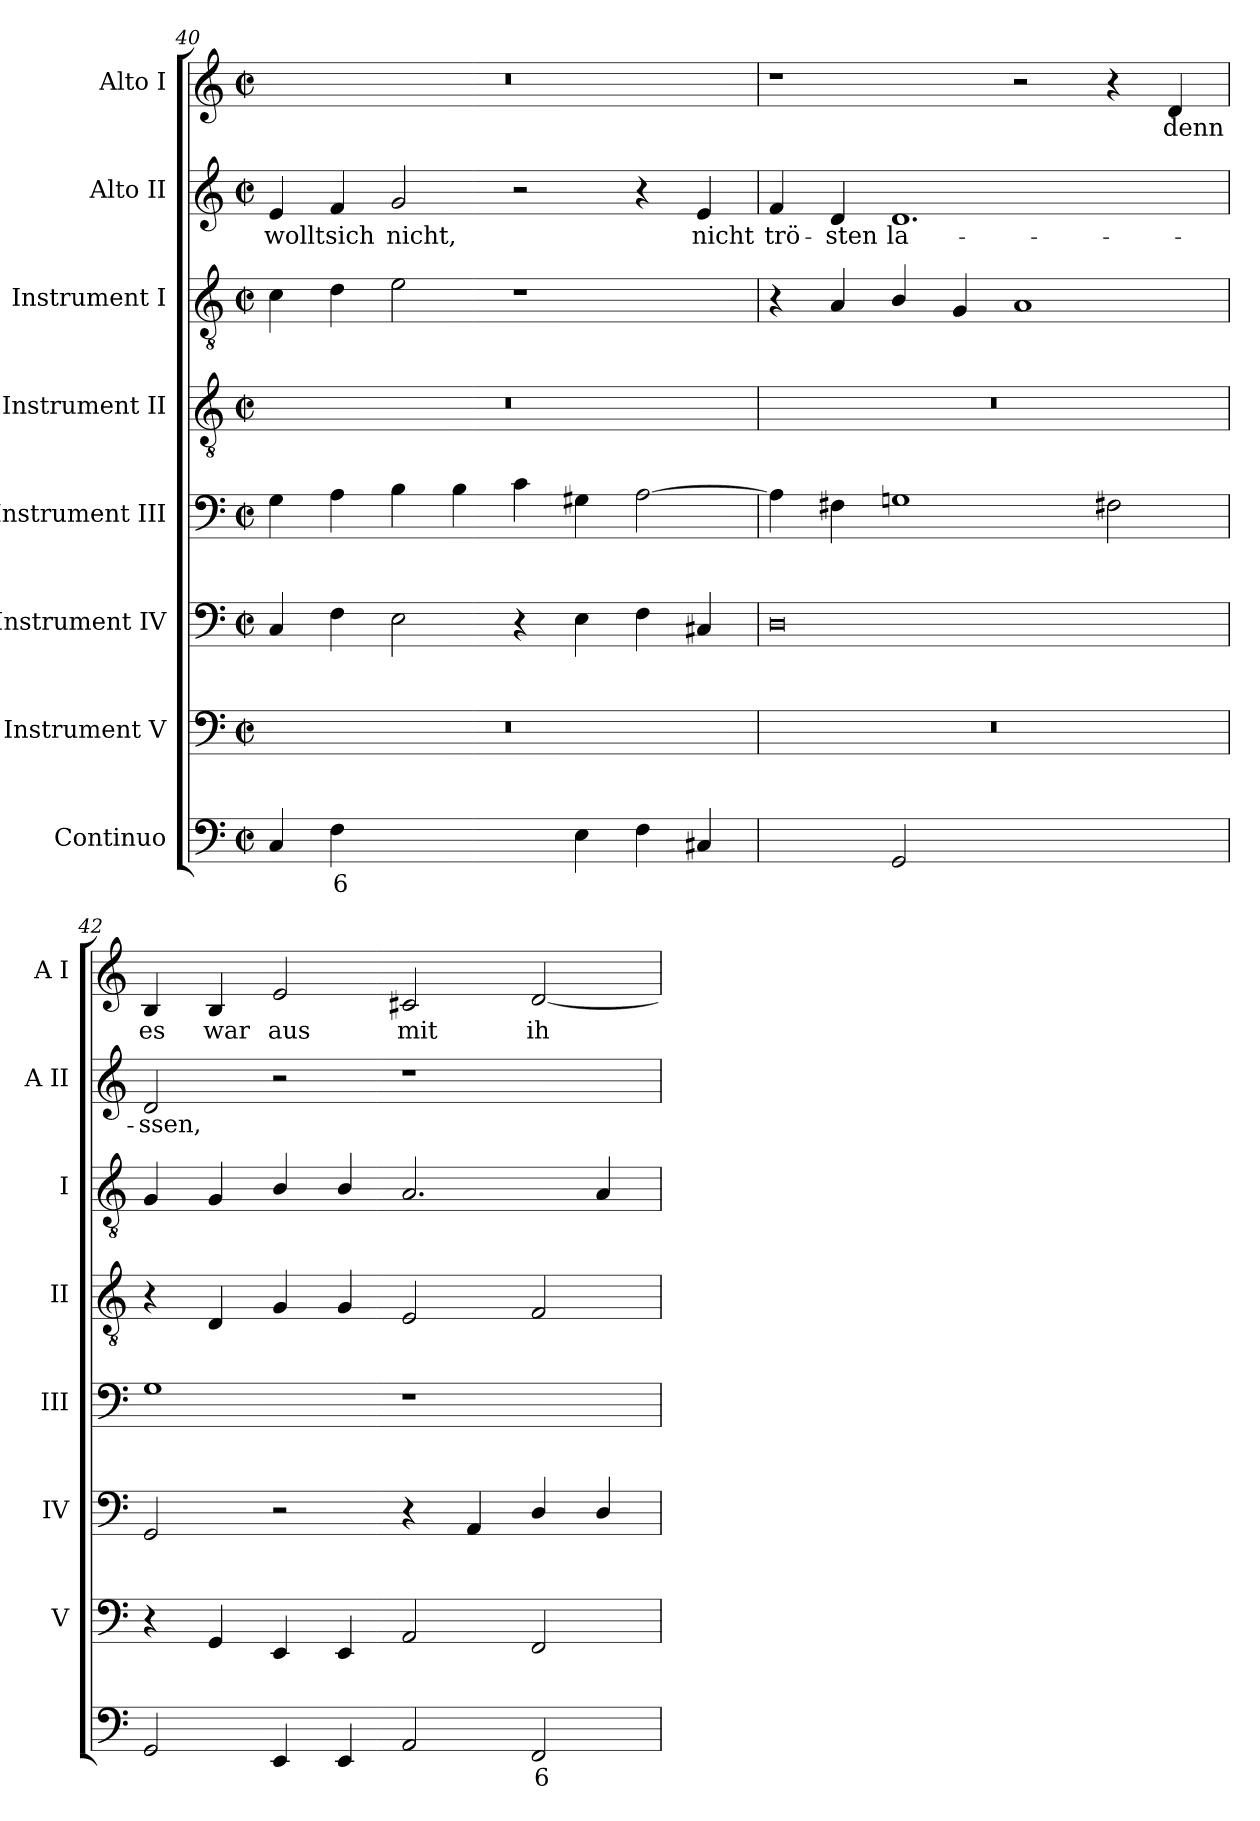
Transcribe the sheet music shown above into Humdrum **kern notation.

**kern	**text	**kern	**kern	**kern	**kern	**kern	**kern	**text	**kern	**text
*part8	*part8	*part7	*part6	*part5	*part4	*part3	*part2	*part2	*part1	*part1
*staff8	*staff8	*staff7	*staff6	*staff5	*staff4	*staff3	*staff2	*staff2	*staff1	*staff1
*I"Continuo	*	*I"Instrument V	*I"Instrument IV	*I"Instrument III	*I"Instrument II	*I"Instrument I	*I"Alto II	*	*I"Alto I	*
*	*	*I'V	*I'IV	*I'III	*I'II	*I'I	*I'A II	*	*I'A I	*
!!LO:LB:g=z
*clefF4	*	*clefF4	*clefF4	*clefF4	*clefGv2	*clefGv2	*clefG2	*	*clefG2	*
*k[]	*	*k[]	*k[]	*k[]	*k[]	*k[]	*k[]	*	*k[]	*
*C:	*	*C:	*C:	*C:	*C:	*C:	*C:	*	*C:	*
*M4/2	*	*M4/2	*M4/2	*M4/2	*M4/2	*M4/2	*M4/2	*	*M4/2	*
*met(c|)	*	*met(c|)	*met(c|)	*met(c|)	*met(c|)	*met(c|)	*met(c|)	*	*met(c|)	*
=40	=40	=40	=40	=40	=40	=40	=40	=40	=40	=40
!	!	!	!	!	!	!	!	!LO:LY:b	!	!
4C	.	0r	4C	4G	0r	4c	4e	wollt	0r	.
!	!LO:LY:b	!	!	!	!	!	!	!LO:LY:b	!	!
4F	6	.	4F	4A	.	4d	4f	sich	.	.
!	!	!	!	!	!	!	!	!LO:LY:b	!	!
[2Eyy	.	.	2E	4B	.	2e	2g	nicht,	.	.
.	.	.	.	4B	.	.	.	.	.	.
!	!LO:LY:b	!	!	!	!	!	!	!	!	!
4Eyy]	6	.	4r	4c	.	1r	2r	.	.	.
4E	.	.	4E	4G#X	.	.	.	.	.	.
4F	.	.	4F	[2A	.	.	4r	.	.	.
!	!	!	!	!	!	!	!	!LO:LY:b	!	!
4C#X	.	.	4C#X	.	.	.	4e	nicht	.	.
=41	=41	=41	=41	=41	=41	=41	=41	=41	=41	=41
!	!	!	!	!	!	!	!	!LO:LY:b	!	!
[4Dyy	.	0r	0D	4A]	0r	4r	4f	trö-	1r	.
!	!	!	!	!	!	!	!	!LO:LY:b	!	!
4Dyy]	.	.	.	4F#X	.	4A	4d	-sten	.	.
!	!	!	!	!	!	!	!	!LO:LY:b	!	!
2GG	.	.	.	1Gn	.	4B/	1.d	la-	.	.
.	.	.	.	.	.	4G	.	.	.	.
!	!LO:LY:b	!	!	!	!	!	!	!	!	!
[2Dyy	4	.	.	.	.	1A	.	.	2r	.
2Dyy]	.	.	.	2F#X	.	.	.	.	4r	.
!	!	!	!	!	!	!	!	!	!	!LO:LY:b
.	.	.	.	.	.	.	.	.	4d	denn
=42	=42	=42	=42	=42	=42	=42	=42	=42	=42	=42
!	!	!	!	!	!	!	!	!LO:LY:b	!	!LO:LY:b
2GG	.	4r	2GG	1G	4r	4G	2d	-ssen,	4B	es
!	!	!	!	!	!	!	!	!	!	!LO:LY:b
.	.	4GG	.	.	4D	4G	.	.	4B	war
!	!	!	!	!	!	!	!	!	!	!LO:LY:b
4EE	.	4EE	2r	.	4G	4B/	2r	.	2e	aus
4EE	.	4EE	.	.	4G	4B/	.	.	.	.
!	!	!	!	!	!	!	!	!	!	!LO:LY:b
2AA	.	2AA	4r	1r	2E	2.A	1r	.	2c#X	mit
.	.	.	4AA	.	.	.	.	.	.	.
!	!LO:LY:b	!	!	!	!	!	!	!	!	!LO:LY:b
2FF	6	2FF	4D/	.	2F	.	.	.	[2d	ih-
.	.	.	4D/	.	.	4A	.	.	.	.
=	=	=	=	=	=	=	=	=	=	=
*-	*-	*-	*-	*-	*-	*-	*-	*-	*-	*-
